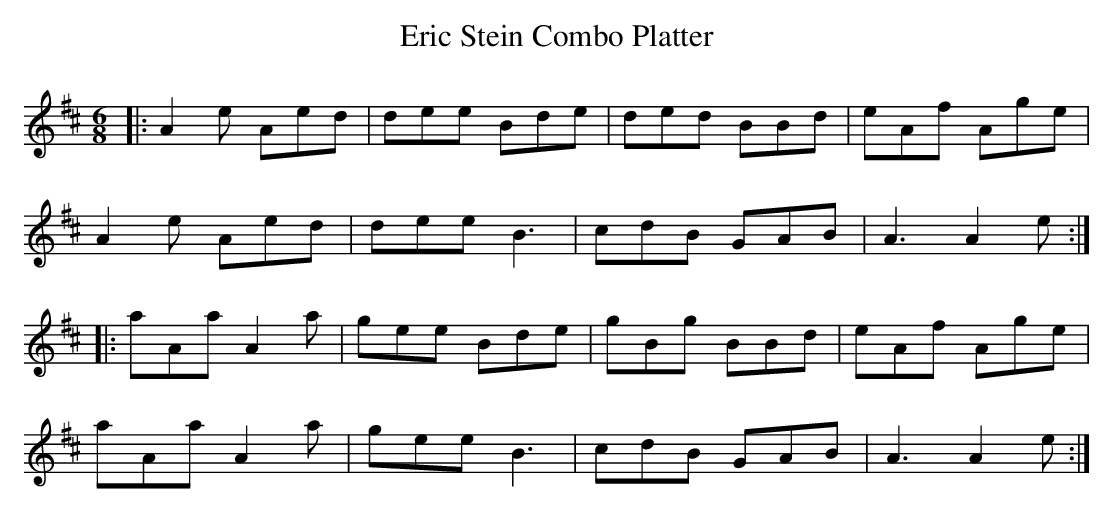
X:1
T: Eric Stein Combo Platter
M: 6/8
L: 1/8
K: Amix
|: A2 e Aed | dee Bde | ded BBd |eAf Age |
A2 e Aed | dee B3 |cdB GAB | A3 A2 e :|
|: aAa A2 a | gee Bde | gBg BBd | eAf Age |
aAa A2 a | gee B3 |cdB GAB | A3 A2 e :|
